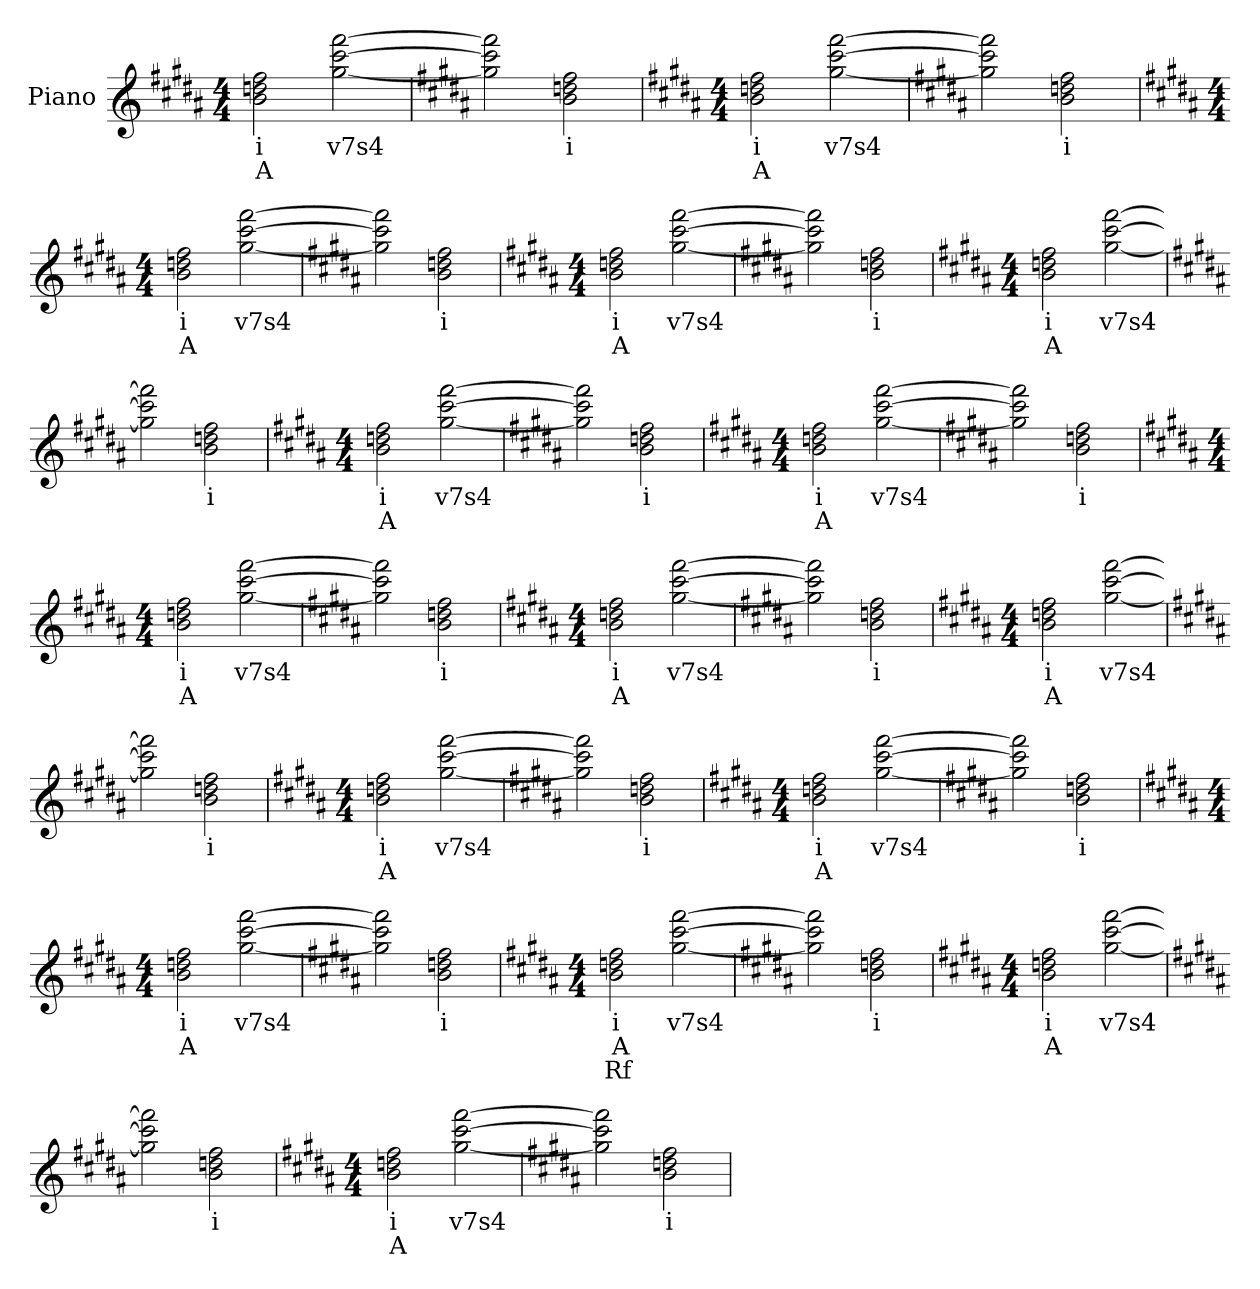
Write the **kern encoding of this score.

**kern	**text	**text	**text
*part1	*part1	*part1	*part1
*staff1	*staff1	*staff1	*staff1
*I"Piano	*	*	*
*I'Pno	*	*	*
*k[f#c#g#d#a#]	*	*	*
*B:	*	*	*
*M4/4	*	*	*
=	=	=	=
2b 2ddn 2ff#	i	A	.
[2gg# [2ccc# [2fff#	v7s4	.	.
=	=	=	=
*k[f#c#g#d#a#]	*	*	*
*B:	*	*	*
2gg#] 2ccc#] 2fff#]	.	.	.
2b 2ddn 2ff#	i	.	.
=	=	=	=
*k[f#c#g#d#a#]	*	*	*
*B:	*	*	*
*M4/4	*	*	*
2b 2ddn 2ff#	i	A	.
[2gg# [2ccc# [2fff#	v7s4	.	.
=	=	=	=
*k[f#c#g#d#a#]	*	*	*
*B:	*	*	*
2gg#] 2ccc#] 2fff#]	.	.	.
2b 2ddn 2ff#	i	.	.
=	=	=	=
*k[f#c#g#d#a#]	*	*	*
*B:	*	*	*
*M4/4	*	*	*
2b 2ddn 2ff#	i	A	.
[2gg# [2ccc# [2fff#	v7s4	.	.
=	=	=	=
*k[f#c#g#d#a#]	*	*	*
*B:	*	*	*
2gg#] 2ccc#] 2fff#]	.	.	.
2b 2ddn 2ff#	i	.	.
=	=	=	=
*k[f#c#g#d#a#]	*	*	*
*B:	*	*	*
*M4/4	*	*	*
2b 2ddn 2ff#	i	A	.
[2gg# [2ccc# [2fff#	v7s4	.	.
=	=	=	=
*k[f#c#g#d#a#]	*	*	*
*B:	*	*	*
2gg#] 2ccc#] 2fff#]	.	.	.
2b 2ddn 2ff#	i	.	.
=	=	=	=
*k[f#c#g#d#a#]	*	*	*
*B:	*	*	*
*M4/4	*	*	*
2b 2ddn 2ff#	i	A	.
[2gg# [2ccc# [2fff#	v7s4	.	.
=	=	=	=
*k[f#c#g#d#a#]	*	*	*
*B:	*	*	*
2gg#] 2ccc#] 2fff#]	.	.	.
2b 2ddn 2ff#	i	.	.
=	=	=	=
*k[f#c#g#d#a#]	*	*	*
*B:	*	*	*
*M4/4	*	*	*
2b 2ddn 2ff#	i	A	.
[2gg# [2ccc# [2fff#	v7s4	.	.
=	=	=	=
*k[f#c#g#d#a#]	*	*	*
*B:	*	*	*
2gg#] 2ccc#] 2fff#]	.	.	.
2b 2ddn 2ff#	i	.	.
=	=	=	=
*k[f#c#g#d#a#]	*	*	*
*B:	*	*	*
*M4/4	*	*	*
2b 2ddn 2ff#	i	A	.
[2gg# [2ccc# [2fff#	v7s4	.	.
=	=	=	=
*k[f#c#g#d#a#]	*	*	*
*B:	*	*	*
2gg#] 2ccc#] 2fff#]	.	.	.
2b 2ddn 2ff#	i	.	.
=	=	=	=
*k[f#c#g#d#a#]	*	*	*
*B:	*	*	*
*M4/4	*	*	*
2b 2ddn 2ff#	i	A	.
[2gg# [2ccc# [2fff#	v7s4	.	.
=	=	=	=
*k[f#c#g#d#a#]	*	*	*
*B:	*	*	*
2gg#] 2ccc#] 2fff#]	.	.	.
2b 2ddn 2ff#	i	.	.
=	=	=	=
*k[f#c#g#d#a#]	*	*	*
*B:	*	*	*
*M4/4	*	*	*
2b 2ddn 2ff#	i	A	.
[2gg# [2ccc# [2fff#	v7s4	.	.
=	=	=	=
*k[f#c#g#d#a#]	*	*	*
*B:	*	*	*
2gg#] 2ccc#] 2fff#]	.	.	.
2b 2ddn 2ff#	i	.	.
=	=	=	=
*k[f#c#g#d#a#]	*	*	*
*B:	*	*	*
*M4/4	*	*	*
2b 2ddn 2ff#	i	A	.
[2gg# [2ccc# [2fff#	v7s4	.	.
=	=	=	=
*k[f#c#g#d#a#]	*	*	*
*B:	*	*	*
2gg#] 2ccc#] 2fff#]	.	.	.
2b 2ddn 2ff#	i	.	.
=	=	=	=
*k[f#c#g#d#a#]	*	*	*
*B:	*	*	*
*M4/4	*	*	*
2b 2ddn 2ff#	i	A	.
[2gg# [2ccc# [2fff#	v7s4	.	.
=	=	=	=
*k[f#c#g#d#a#]	*	*	*
*B:	*	*	*
2gg#] 2ccc#] 2fff#]	.	.	.
2b 2ddn 2ff#	i	.	.
=	=	=	=
*k[f#c#g#d#a#]	*	*	*
*B:	*	*	*
*M4/4	*	*	*
2b 2ddn 2ff#	i	A	.
[2gg# [2ccc# [2fff#	v7s4	.	.
=	=	=	=
*k[f#c#g#d#a#]	*	*	*
*B:	*	*	*
2gg#] 2ccc#] 2fff#]	.	.	.
2b 2ddn 2ff#	i	.	.
=	=	=	=
*k[f#c#g#d#a#]	*	*	*
*B:	*	*	*
*M4/4	*	*	*
2b 2ddn 2ff#	i	A	.
[2gg# [2ccc# [2fff#	v7s4	.	.
=	=	=	=
*k[f#c#g#d#a#]	*	*	*
*B:	*	*	*
2gg#] 2ccc#] 2fff#]	.	.	.
2b 2ddn 2ff#	i	.	.
=	=	=	=
*k[f#c#g#d#a#]	*	*	*
*B:	*	*	*
*M4/4	*	*	*
2b 2ddn 2ff#	i	A	Rf
[2gg# [2ccc# [2fff#	v7s4	.	.
=	=	=	=
*k[f#c#g#d#a#]	*	*	*
*B:	*	*	*
2gg#] 2ccc#] 2fff#]	.	.	.
2b 2ddn 2ff#	i	.	.
=	=	=	=
*k[f#c#g#d#a#]	*	*	*
*B:	*	*	*
*M4/4	*	*	*
2b 2ddn 2ff#	i	A	.
[2gg# [2ccc# [2fff#	v7s4	.	.
=	=	=	=
*k[f#c#g#d#a#]	*	*	*
*B:	*	*	*
2gg#] 2ccc#] 2fff#]	.	.	.
2b 2ddn 2ff#	i	.	.
=	=	=	=
*k[f#c#g#d#a#]	*	*	*
*B:	*	*	*
*M4/4	*	*	*
2b 2ddn 2ff#	i	A	.
[2gg# [2ccc# [2fff#	v7s4	.	.
=	=	=	=
*k[f#c#g#d#a#]	*	*	*
*B:	*	*	*
2gg#] 2ccc#] 2fff#]	.	.	.
2b 2ddn 2ff#	i	.	.
=	=	=	=
*-	*-	*-	*-
